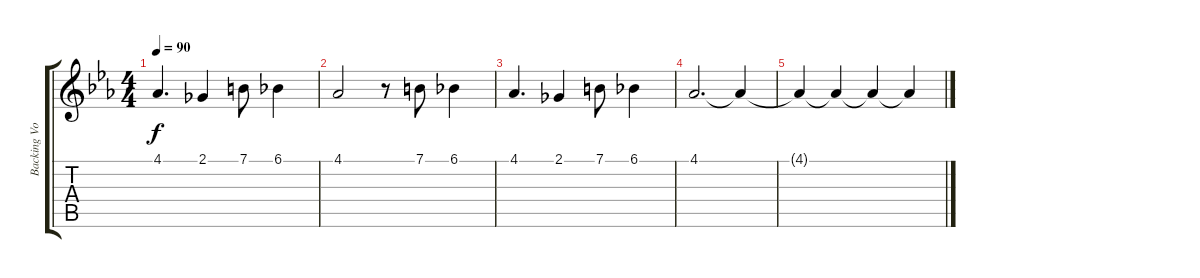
\track ("Backing Vocals" "Backing Vo") {instrument violin}
\staff {score tabs}
\tuning (E4 B3 G3 D3 A2 E2) {hide}
\ts (4 4)
\tempo 90
\clef g2
\ks cminor
4.1.4{d dy f} 2.1.4 7.1.8 6.1.4 |
4.1.2 r.8 7.1.8 6.1.4 |
4.1.4{d} 2.1.4 7.1.8 6.1.4 |
4.1.2{d volume 6} 4.1{t}.4 |
4.1{t}.4 4.1{t}.4 4.1{t}.4 4.1{t}.4
